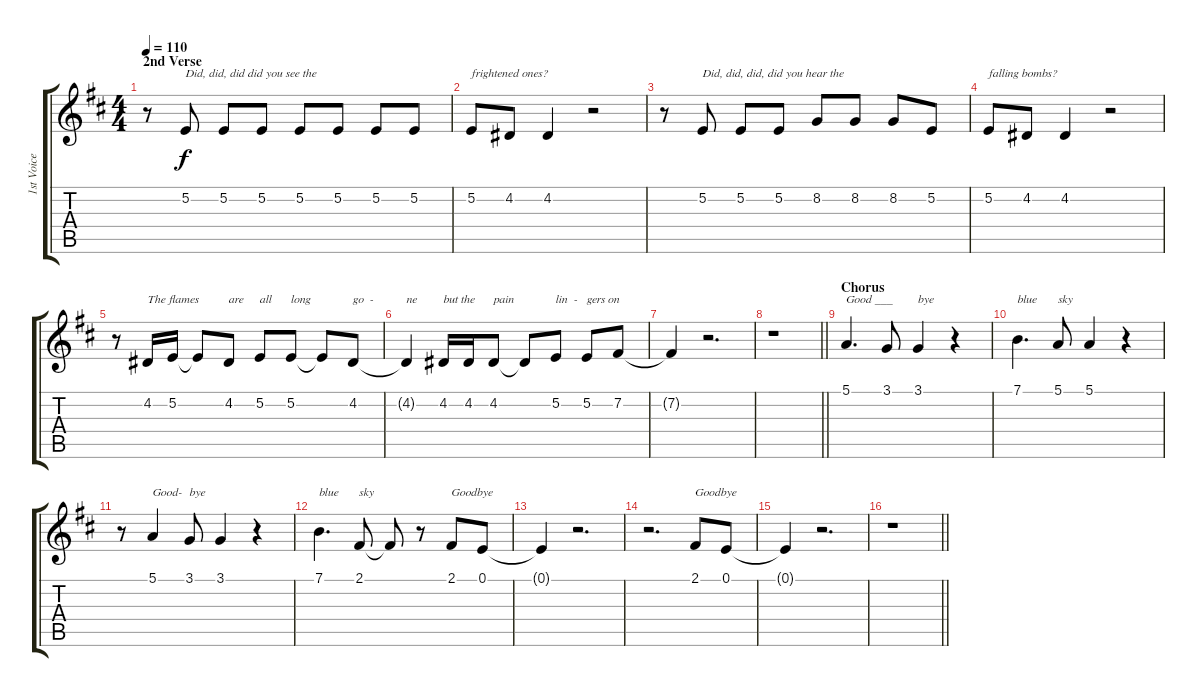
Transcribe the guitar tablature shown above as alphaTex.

\track ("1st Voice" "1st Voice") {instrument synthvoice}
\staff {score tabs}
\tuning (E4 B3 G3 D3 A2 E2) {hide}
\ts (4 4)
\section ("" "2nd Verse")
\tempo 110
\clef g2
\ks d
r.8{dy f} 5.2.8{txt "Did, did, did did you see the"} 5.2.8 5.2.8 5.2.8 5.2.8 5.2.8 5.2.8 |
5.2.8{txt "frightened ones?"} 4.2.8 4.2.4 r.2 |
r.8 5.2.8{txt "Did, did, did, did you hear the"} 5.2.8 5.2.8 8.2.8 8.2.8 8.2.8 5.2.8 |
5.2.8{txt "falling bombs?"} 4.2.8 4.2.4 r.2 |
r.8 4.2.16{txt "The flames"} 5.2.16 5.2{t}.8 4.2.8{txt "are"} 5.2.8{txt "all"} 5.2.8{txt "long"} 5.2{t}.8 4.2.8{txt "go  -"} |
4.2{t}.4{txt "ne"} 4.2.16{txt "but the"} 4.2.16 4.2.8{txt "pain"} 4.2{t}.8 5.2.8{txt "lin  -"} 5.2.8{txt "gers on"} 7.2.8 |
7.2{t}.4 r.2{d} |
\barLineRight lightlight
r.1 |
\section ("" "Chorus")
5.1.4{d txt "Good ___"} 3.1.8 3.1.4{txt "bye"} r.4 |
7.1.4{d txt "blue"} 5.1.8{txt "sky"} 5.1.4 r.4 |
r.8 5.1.4{txt "Good-"} 3.1.8{txt "bye"} 3.1.4 r.4 |
7.1.4{d txt "blue"} 2.1.8{txt "sky"} 2.1{t}.8 r.8 2.1.8{txt "Goodbye"} 0.1.8 |
0.1{t}.4 r.2{d} |
r.2{d} 2.1.8{txt "Goodbye"} 0.1.8 |
0.1{t}.4 r.2{d} |
\barLineRight lightlight
r.1
